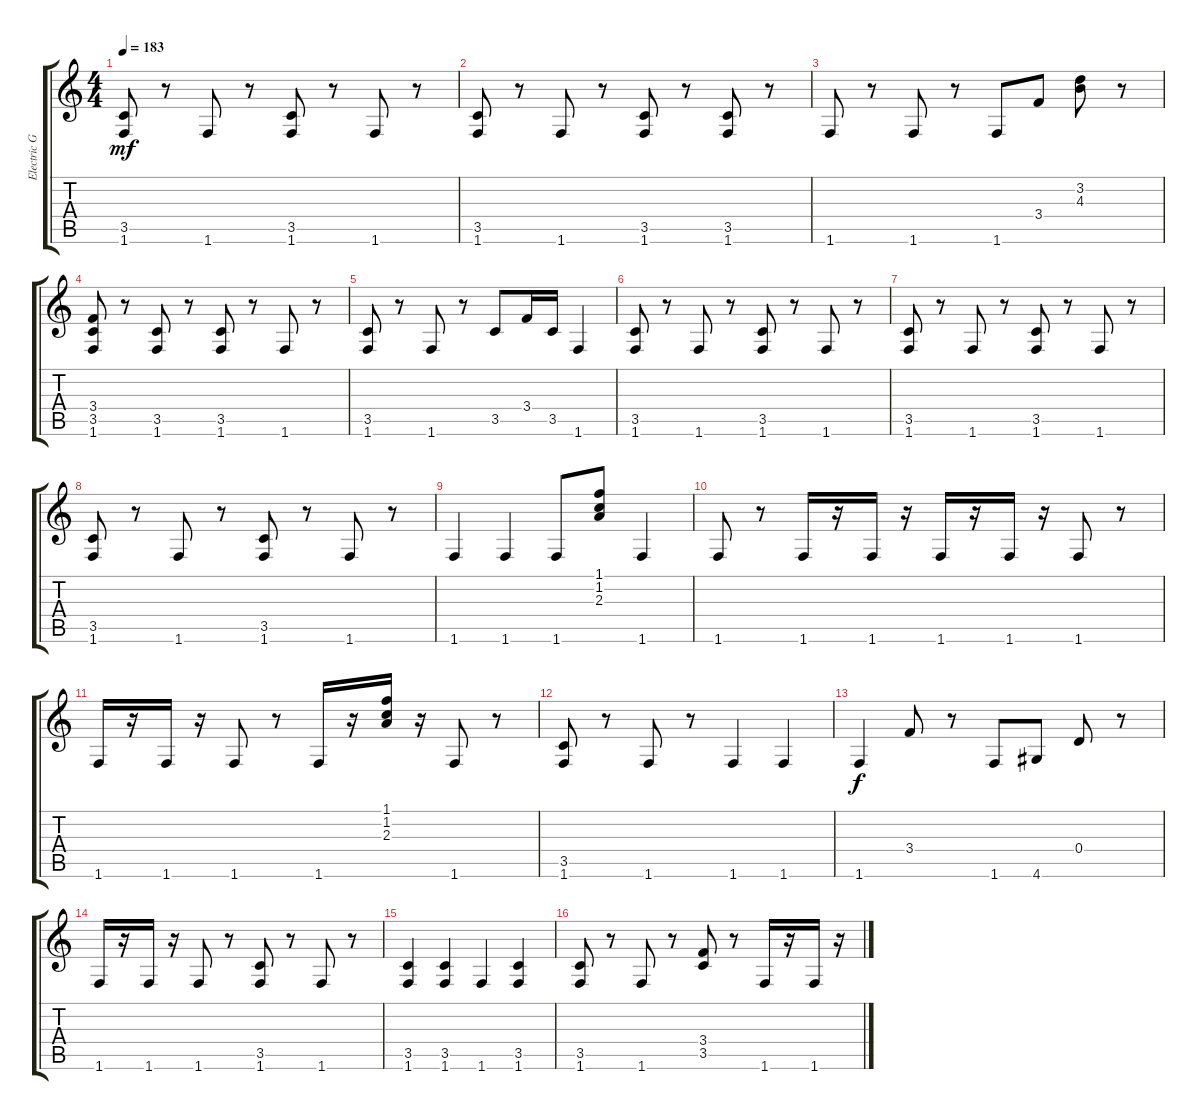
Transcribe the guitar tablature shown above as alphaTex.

\track ("Electric Guitar I" "Electric G") {instrument distortionguitar}
\staff {score tabs}
\tuning (E4 B3 G3 D3 A2 E2) {hide}
\ts (4 4)
\tempo 183
\clef g2
\ks c
(3.5 1.6).8{dy mf} r.8 1.6.8 r.8 (3.5 1.6).8 r.8 1.6.8 r.8 |
(3.5 1.6).8 r.8 1.6.8 r.8 (3.5 1.6).8 r.8 (3.5 1.6).8 r.8 |
1.6.8 r.8 1.6.8 r.8 1.6.8 3.4.8 (3.2 4.3).8 r.8 |
(3.4 3.5 1.6).8 r.8 (3.5 1.6).8 r.8 (3.5 1.6).8 r.8 1.6.8 r.8 |
(3.5 1.6).8 r.8 1.6.8 r.8 3.5.8 3.4.16 3.5.16 1.6.4 |
(3.5 1.6).8 r.8 1.6.8 r.8 (3.5 1.6).8 r.8 1.6.8 r.8 |
(3.5 1.6).8 r.8 1.6.8 r.8 (3.5 1.6).8 r.8 1.6.8 r.8 |
(3.5 1.6).8 r.8 1.6.8 r.8 (3.5 1.6).8 r.8 1.6.8 r.8 |
1.6.4 1.6.4 1.6.8 (1.1 1.2 2.3).8 1.6.4 |
1.6.8 r.8 1.6.16 r.16 1.6.16 r.16 1.6.16 r.16 1.6.16 r.16 1.6.8 r.8 |
1.6.16 r.16 1.6.16 r.16 1.6.8 r.8 1.6.16 r.16 (1.1 1.2 2.3).16 r.16 1.6.8 r.8 |
(3.5 1.6).8 r.8 1.6.8 r.8 1.6.4 1.6.4 |
1.6.4{dy f} 3.4.8 r.8 1.6.8 4.6.8 0.4.8 r.8 |
1.6.16 r.16 1.6.16 r.16 1.6.8 r.8 (3.5 1.6).8 r.8 1.6.8 r.8 |
(3.5 1.6).4 (3.5 1.6).4 1.6.4 (3.5 1.6).4 |
(3.5 1.6).8 r.8 1.6.8 r.8 (3.4 3.5).8 r.8 1.6.16 r.16 1.6.16 r.16
